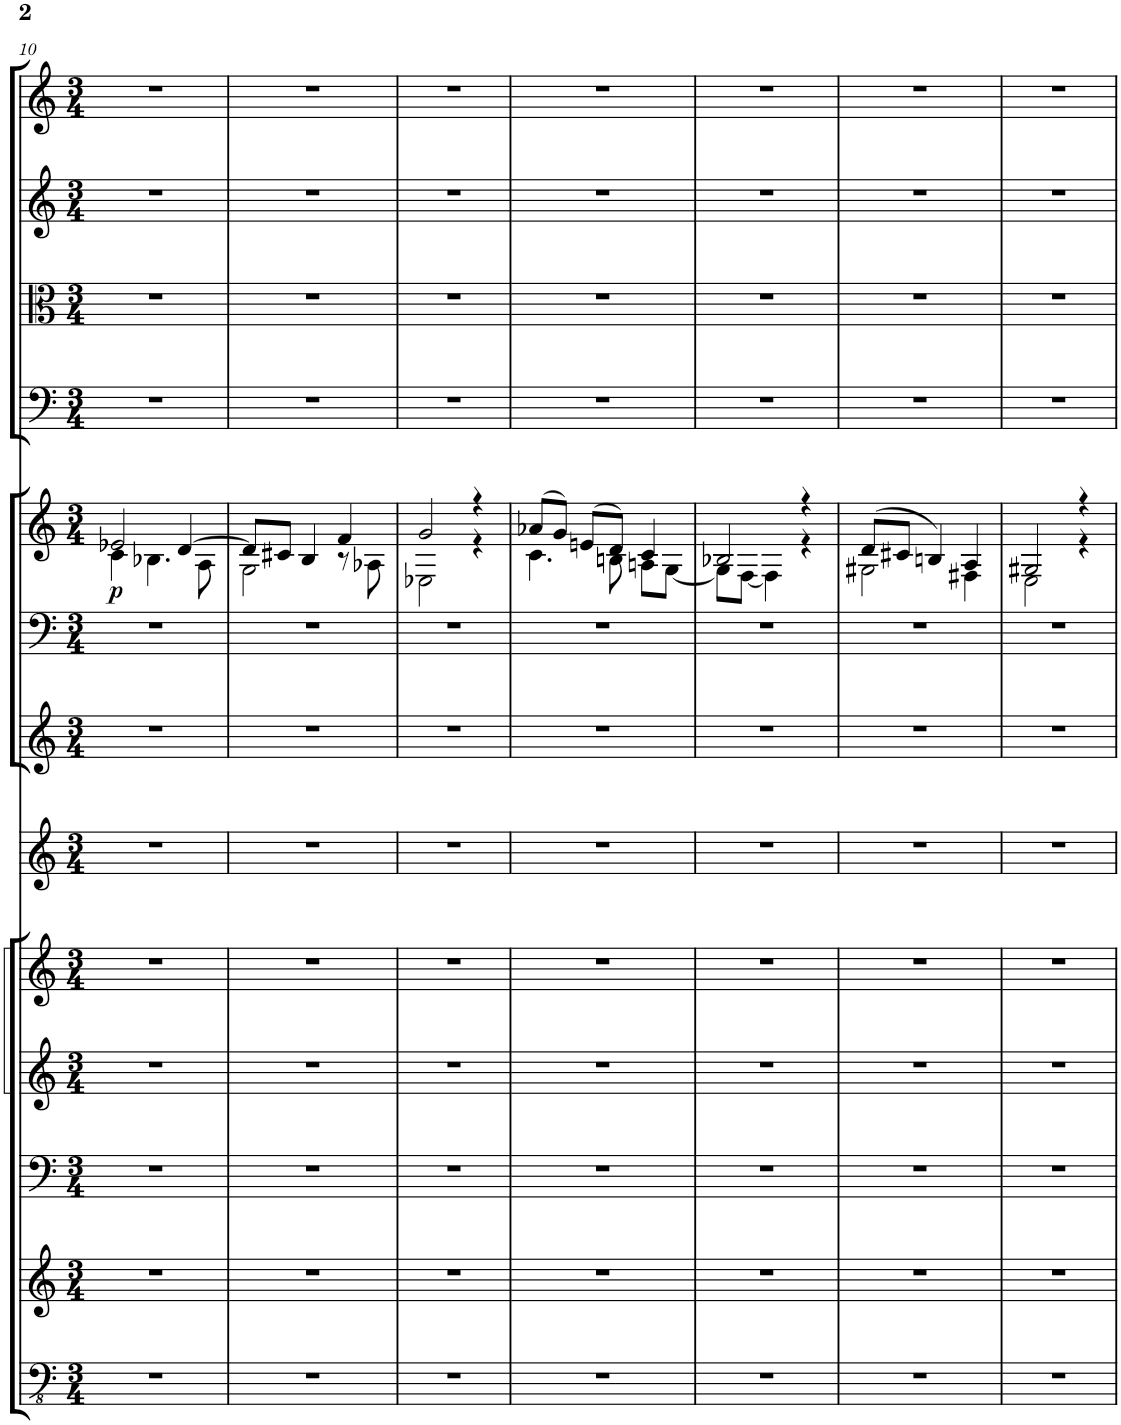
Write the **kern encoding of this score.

**kern	**kern	**kern	**kern	**kern	**kern	**kern	**kern	**kern	**dynam	**kern	**kern	**kern	**kern
*part13	*part12	*part11	*part10	*part9	*part8	*part7	*part6	*part5	*part5	*part4	*part3	*part2	*part1
*staff13	*staff12	*staff11	*staff10	*staff9	*staff8	*staff7	*staff6	*staff5	*staff5	*staff4	*staff3	*staff2	*staff1
*I"Contrabasses	*I"Violoncellos	*I"Violas	*I"Violins 2	*I"Violins 1	*I"Timpani	*I"Tenor Trombone	*I"Trumpet in Bb	*I"Horn in F	*	*I"Bassoon	*I"Clarinet in Bb	*I"Oboe	*I"Flute
*	*	*	*	*	*I'Timp	*I'Trb	*I'Tpt	*I'Hn	*	*I'Bsn	*I'Cl	*I'Ob	*I'Fl
!!LO:PB:g=z
*clefFv4	*clefG2	*clefF4	*clefG2	*clefG2	*clefG2	*clefG2	*clefF4	*clefG2	*	*clefF4	*clefC3	*clefG2	*clefG2
*	*	*	*	*	*	*	*Trd1c2	*Trd4c7	*	*	*Trd1c2	*	*
*k[]	*k[]	*k[]	*k[]	*k[]	*k[]	*k[]	*k[]	*k[]	*	*k[]	*k[]	*k[]	*k[]
*M3/4	*M3/4	*M3/4	*M3/4	*M3/4	*M3/4	*M3/4	*M3/4	*M3/4	*	*M3/4	*M3/4	*M3/4	*M3/4
=10	=10	=10	=10	=10	=10	=10	=10	=10	=10	=10	=10	=10	=10
*	*	*	*	*	*	*	*	*^	*	*	*	*	*
!	!	!	!	!	!	!	!	!	!	!LO:DY:b	!	!	!	!
2.r	2.r	2.r	2.r	2.r	2.r	2.r	2.r	2e-X/	4c\	p	2.r	2.r	2.r	2.r
.	.	.	.	.	.	.	.	.	4.B-X\	.	.	.	.	.
.	.	.	.	.	.	.	.	[4d/	.	.	.	.	.	.
.	.	.	.	.	.	.	.	.	8A\	.	.	.	.	.
=11	=11	=11	=11	=11	=11	=11	=11	=11	=11	=11	=11	=11	=11	=11
2.r	2.r	2.r	2.r	2.r	2.r	2.r	2.r	8d/L]	2G\	.	2.r	2.r	2.r	2.r
.	.	.	.	.	.	.	.	8c#X/J	.	.	.	.	.	.
.	.	.	.	.	.	.	.	4B/	.	.	.	.	.	.
.	.	.	.	.	.	.	.	4f/	8r	.	.	.	.	.
.	.	.	.	.	.	.	.	.	8A-X\	.	.	.	.	.
=12	=12	=12	=12	=12	=12	=12	=12	=12	=12	=12	=12	=12	=12	=12
2.r	2.r	2.r	2.r	2.r	2.r	2.r	2.r	2g/	2E-X\	.	2.r	2.r	2.r	2.r
.	.	.	.	.	.	.	.	4r	4r	.	.	.	.	.
=13	=13	=13	=13	=13	=13	=13	=13	=13	=13	=13	=13	=13	=13	=13
2.r	2.r	2.r	2.r	2.r	2.r	2.r	2.r	(8a-X/L	4.c\	.	2.r	2.r	2.r	2.r
.	.	.	.	.	.	.	.	8g/J)	.	.	.	.	.	.
.	.	.	.	.	.	.	.	(8en/L	.	.	.	.	.	.
.	.	.	.	.	.	.	.	8d/J)	8Bn\	.	.	.	.	.
.	.	.	.	.	.	.	.	4c/	8An\L	.	.	.	.	.
.	.	.	.	.	.	.	.	.	[8G\J	.	.	.	.	.
=14	=14	=14	=14	=14	=14	=14	=14	=14	=14	=14	=14	=14	=14	=14
2.r	2.r	2.r	2.r	2.r	2.r	2.r	2.r	2B-X/	8G\L]	.	2.r	2.r	2.r	2.r
.	.	.	.	.	.	.	.	.	[8F\J	.	.	.	.	.
.	.	.	.	.	.	.	.	.	4F\]	.	.	.	.	.
.	.	.	.	.	.	.	.	4r	4r	.	.	.	.	.
=15	=15	=15	=15	=15	=15	=15	=15	=15	=15	=15	=15	=15	=15	=15
2.r	2.r	2.r	2.r	2.r	2.r	2.r	2.r	(8d/L	2G#X\	.	2.r	2.r	2.r	2.r
.	.	.	.	.	.	.	.	8c#X/J	.	.	.	.	.	.
.	.	.	.	.	.	.	.	4Bn/)	.	.	.	.	.	.
.	.	.	.	.	.	.	.	4A/	4F#X\	.	.	.	.	.
=16	=16	=16	=16	=16	=16	=16	=16	=16	=16	=16	=16	=16	=16	=16
2.r	2.r	2.r	2.r	2.r	2.r	2.r	2.r	2G#X/	2E\	.	2.r	2.r	2.r	2.r
.	.	.	.	.	.	.	.	4r	4r	.	.	.	.	.
*	*	*	*	*	*	*	*	*v	*v	*	*	*	*	*
=	=	=	=	=	=	=	=	=	=	=	=	=	=
*-	*-	*-	*-	*-	*-	*-	*-	*-	*-	*-	*-	*-	*-
